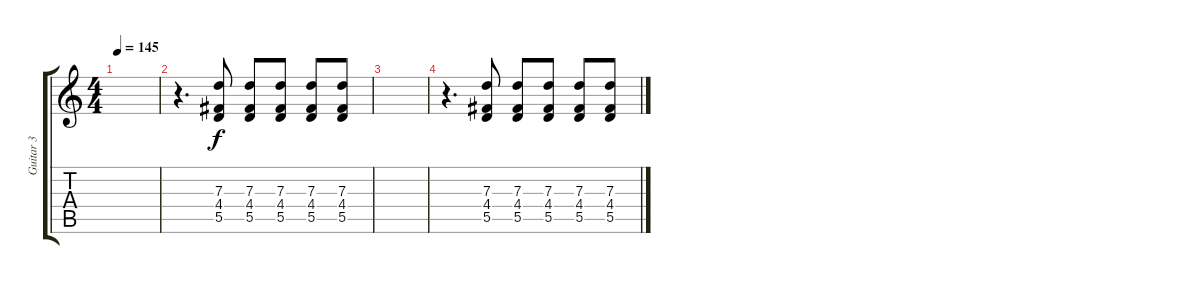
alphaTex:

\track ("Guitar 3" "Guitar 3") {instrument guitarharmonics}
\staff {score tabs}
\tuning (E4 B3 G3 D3 A2 E2) {hide}
\ts (4 4)
\tempo 145
\clef g2
\ks c
|
r.4{d} (7.3 4.4 5.5).8 (7.3 4.4 5.5).8 (7.3 4.4 5.5).8 (7.3 4.4 5.5).8 (7.3 4.4 5.5).8 |
|
r.4{d} (7.3 4.4 5.5).8 (7.3 4.4 5.5).8 (7.3 4.4 5.5).8 (7.3 4.4 5.5).8 (7.3 4.4 5.5).8
